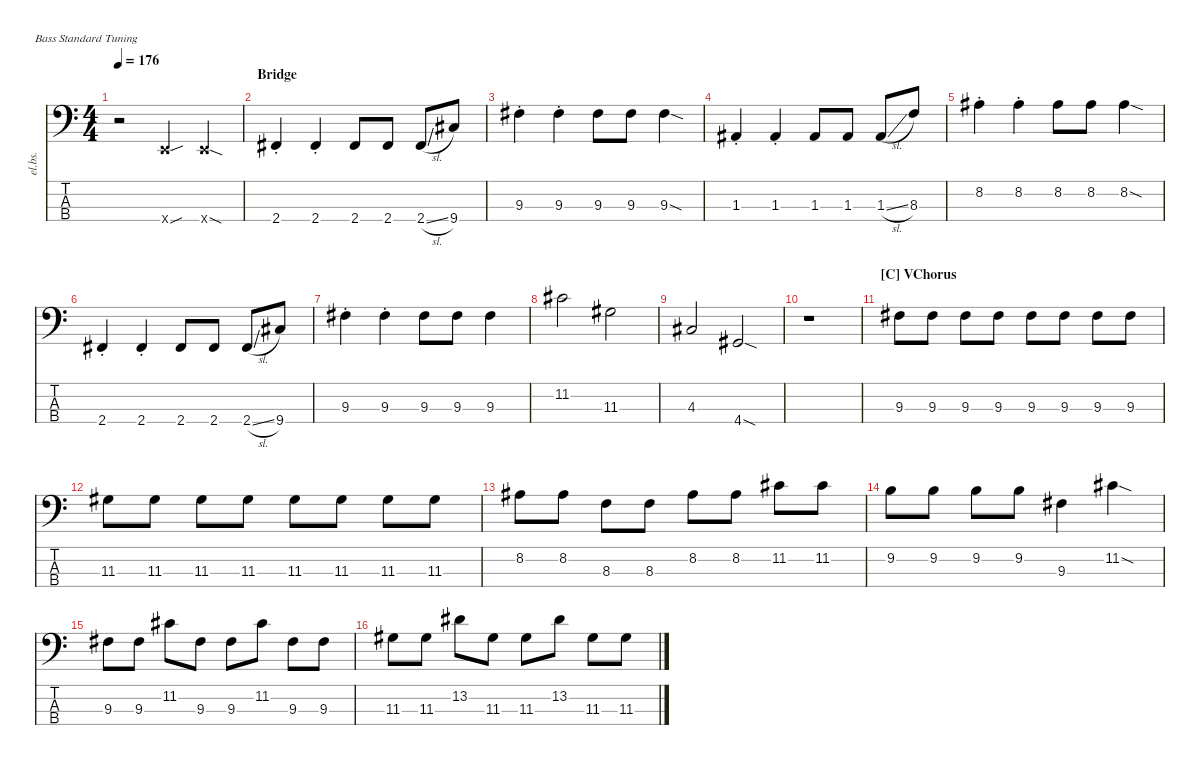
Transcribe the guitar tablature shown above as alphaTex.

\defaultSystemsLayout 4
\hideDynamics
\bracketExtendMode nobrackets
\track ("Electric Bass" "el.bs.") {instrument electricbassfinger}
\staff {score tabs}
\tuning (G2 D2 A1 E1)
\ts (4 4)
\tempo 176
\clef f4
\ks c
r.2{dy mf} 0.4{sou x}.4 0.4{sod x}.4 |
\section ("" "Bridge")
2.4{st acc #}.4 2.4{st acc #}.4 2.4{acc #}.8 2.4{acc #}.8 2.4{sl acc #}.8 9.4{acc #}.8 |
9.3{st acc #}.4 9.3{st acc #}.4 9.3{acc #}.8 9.3{acc #}.8 9.3{sod acc #}.4 |
1.3{st acc #}.4 1.3{st acc #}.4 1.3{acc #}.8 1.3{acc #}.8 1.3{sl acc #}.8 8.3.8 |
8.2{st acc #}.4 8.2{st acc #}.4 8.2{acc #}.8 8.2{acc #}.8 8.2{sod acc #}.4 |
2.4{st acc #}.4 2.4{st acc #}.4 2.4{acc #}.8 2.4{acc #}.8 2.4{sl acc #}.8 9.4{acc #}.8 |
9.3{st acc #}.4 9.3{st acc #}.4 9.3{acc #}.8 9.3{acc #}.8 9.3{acc #}.4 |
11.2{acc #}.2 11.3{acc #}.2 |
4.3{acc #}.2 4.4{sod acc #}.2 |
r.1 |
\section ("C" "VChorus")
9.3{acc #}.8 9.3{acc #}.8 9.3{acc #}.8 9.3{acc #}.8 9.3{acc #}.8 9.3{acc #}.8 9.3{acc #}.8 9.3{acc #}.8 |
11.3{acc #}.8 11.3{acc #}.8 11.3{acc #}.8 11.3{acc #}.8 11.3{acc #}.8 11.3{acc #}.8 11.3{acc #}.8 11.3{acc #}.8 |
8.2{acc #}.8 8.2{acc #}.8 8.3.8 8.3.8 8.2{acc #}.8 8.2{acc #}.8 11.2{acc #}.8 11.2{acc #}.8 |
9.2.8 9.2.8 9.2.8 9.2.8 9.3{acc #}.4 11.2{sod acc #}.4 |
9.3{acc #}.8 9.3{acc #}.8 11.2{acc #}.8 9.3{acc #}.8 9.3{acc #}.8 11.2{acc #}.8 9.3{acc #}.8 9.3{acc #}.8 |
11.3{acc #}.8 11.3{acc #}.8 13.2{acc #}.8 11.3{acc #}.8 11.3{acc #}.8 13.2{acc #}.8 11.3{acc #}.8 11.3{acc #}.8
